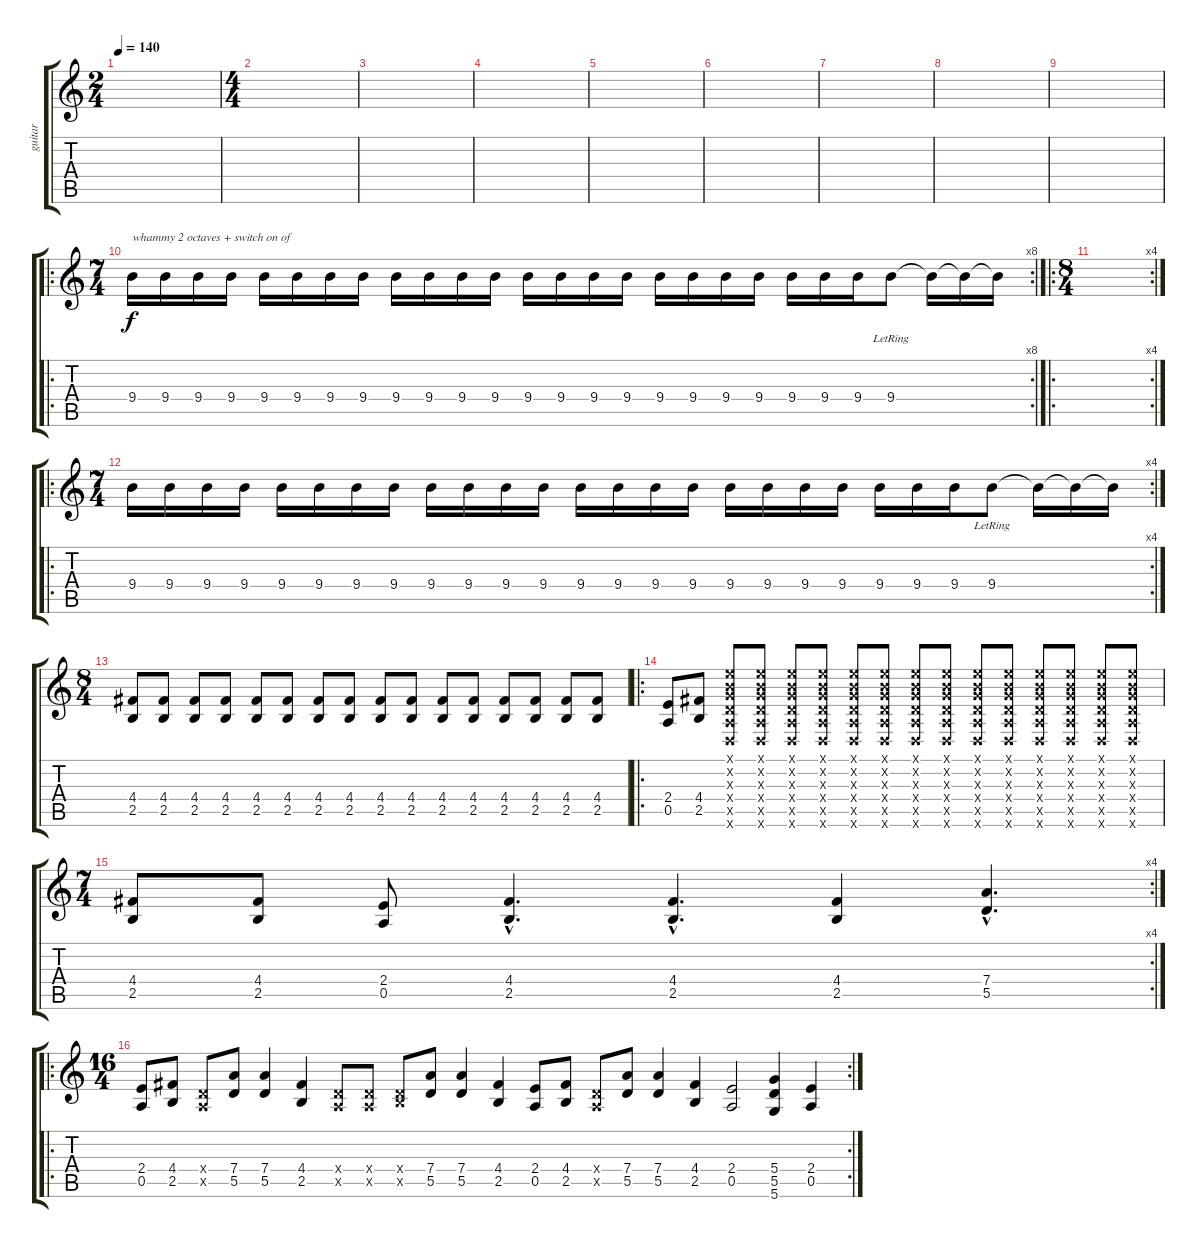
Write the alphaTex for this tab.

\track ("guitar" "guitar") {instrument distortionguitar}
\staff {score tabs}
\tuning (E4 B3 G3 D3 A2 D2) {hide}
\ts (2 4)
\tempo 140
\clef g2
\ks c
|
\ts (4 4)
|
|
|
|
|
|
|
|
\ro
\rc 8
\ts (7 4)
9.4.16{txt "whammy 2 octaves + switch on of"} 9.4.16 9.4.16 9.4.16 9.4.16 9.4.16 9.4.16 9.4.16 9.4.16 9.4.16 9.4.16 9.4.16 9.4.16 9.4.16 9.4.16 9.4.16 9.4.16 9.4.16 9.4.16 9.4.16 9.4.16 9.4.16 9.4.16 9.4{lr}.8 9.4{t}.16 9.4{t}.16 9.4{t}.16 |
\ro
\rc 4
\ts (8 4)
|
\ro
\rc 4
\ts (7 4)
9.4.16 9.4.16 9.4.16 9.4.16 9.4.16 9.4.16 9.4.16 9.4.16 9.4.16 9.4.16 9.4.16 9.4.16 9.4.16 9.4.16 9.4.16 9.4.16 9.4.16 9.4.16 9.4.16 9.4.16 9.4.16 9.4.16 9.4.16 9.4{lr}.8 9.4{t}.16 9.4{t}.16 9.4{t}.16 |
\ts (8 4)
(4.4 2.5).8 (4.4 2.5).8 (4.4 2.5).8 (4.4 2.5).8 (4.4 2.5).8 (4.4 2.5).8 (4.4 2.5).8 (4.4 2.5).8 (4.4 2.5).8 (4.4 2.5).8 (4.4 2.5).8 (4.4 2.5).8 (4.4 2.5).8 (4.4 2.5).8 (4.4 2.5).8 (4.4 2.5).8 |
\ro
(2.4 0.5).8 (4.4 2.5).8 (0.1{x} 0.2{x} 0.3{x} 0.4{x} 0.5{x} 0.6{x}).8 (0.1{x} 0.2{x} 0.3{x} 0.4{x} 0.5{x} 0.6{x}).8 (0.1{x} 0.2{x} 0.3{x} 0.4{x} 0.5{x} 0.6{x}).8 (0.1{x} 0.2{x} 0.3{x} 0.4{x} 0.5{x} 0.6{x}).8 (0.1{x} 0.2{x} 0.3{x} 0.4{x} 0.5{x} 0.6{x}).8 (0.1{x} 0.2{x} 0.3{x} 0.4{x} 0.5{x} 0.6{x}).8 (0.1{x} 0.2{x} 0.3{x} 0.4{x} 0.5{x} 0.6{x}).8 (0.1{x} 0.2{x} 0.3{x} 0.4{x} 0.5{x} 0.6{x}).8 (0.1{x} 0.2{x} 0.3{x} 0.4{x} 0.5{x} 0.6{x}).8 (0.1{x} 0.2{x} 0.3{x} 0.4{x} 0.5{x} 0.6{x}).8 (0.1{x} 0.2{x} 0.3{x} 0.4{x} 0.5{x} 0.6{x}).8 (0.1{x} 0.2{x} 0.3{x} 0.4{x} 0.5{x} 0.6{x}).8 (0.1{x} 0.2{x} 0.3{x} 0.4{x} 0.5{x} 0.6{x}).8 (0.1{x} 0.2{x} 0.3{x} 0.4{x} 0.5{x} 0.6{x}).8 |
\rc 4
\ts (7 4)
(4.4 2.5).8 (4.4 2.5).8 (2.4 0.5).8 (4.4{hac} 2.5{hac}).4{d} (4.4{hac} 2.5{hac}).4{d} (4.4 2.5).4 (7.4{hac} 5.5{hac}).4{d} |
\ro
\rc 2
\ts (16 4)
(2.4 0.5).8 (4.4 2.5).8 (0.4{x} 0.5{x}).8 (7.4 5.5).8 (7.4 5.5).4 (4.4 2.5).4 (0.4{x} 0.5{x}).8 (0.4{x} 0.5{x}).8 (0.4{x} 2.5{x}).8 (7.4 5.5).8 (7.4 5.5).4 (4.4 2.5).4 (2.4 0.5).8 (4.4 2.5).8 (0.4{x} 0.5{x}).8 (7.4 5.5).8 (7.4 5.5).4 (4.4 2.5).4 (2.4 0.5).2 (5.4 5.5 5.6).4 (2.4 0.5).4
